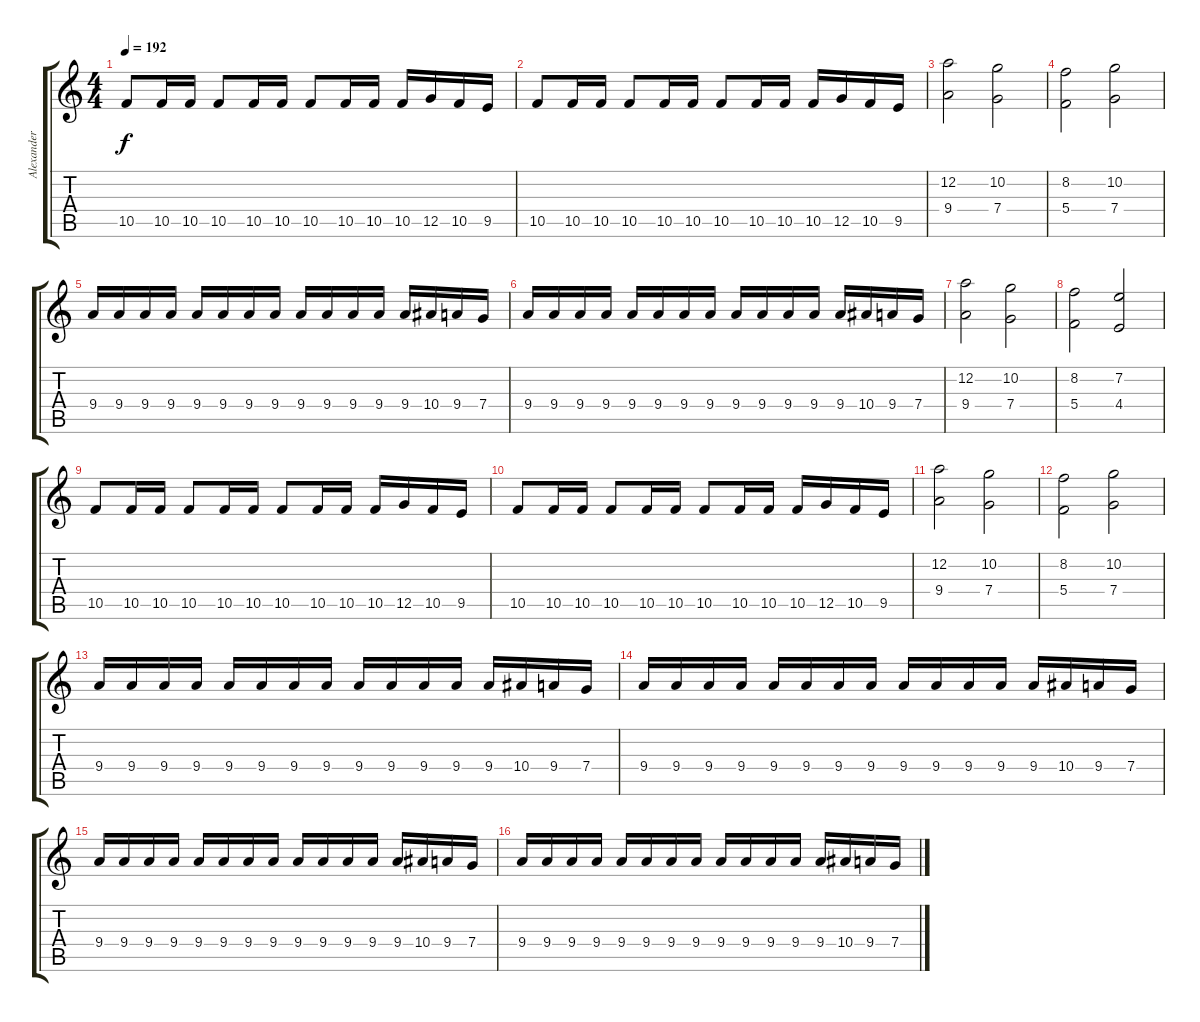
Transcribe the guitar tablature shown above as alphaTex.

\track ("Alexander Kuoppala" "Alexander ") {instrument distortionguitar}
\staff {score tabs}
\tuning (D4 A3 F3 C3 G2 D2) {hide}
\ts (4 4)
\tempo 192
\clef g2
\ks c
10.5.8{dy f} 10.5.16 10.5.16 10.5.8 10.5.16 10.5.16 10.5.8 10.5.16 10.5.16 10.5.16 12.5.16 10.5.16 9.5.16 |
10.5.8 10.5.16 10.5.16 10.5.8 10.5.16 10.5.16 10.5.8 10.5.16 10.5.16 10.5.16 12.5.16 10.5.16 9.5.16 |
(12.2 9.4).2 (10.2 7.4).2 |
(8.2 5.4).2 (10.2 7.4).2 |
9.4.16 9.4.16 9.4.16 9.4.16 9.4.16 9.4.16 9.4.16 9.4.16 9.4.16 9.4.16 9.4.16 9.4.16 9.4.16 10.4.16 9.4.16 7.4.16 |
9.4.16 9.4.16 9.4.16 9.4.16 9.4.16 9.4.16 9.4.16 9.4.16 9.4.16 9.4.16 9.4.16 9.4.16 9.4.16 10.4.16 9.4.16 7.4.16 |
(12.2 9.4).2 (10.2 7.4).2 |
(8.2 5.4).2 (7.2 4.4).2 |
10.5.8 10.5.16 10.5.16 10.5.8 10.5.16 10.5.16 10.5.8 10.5.16 10.5.16 10.5.16 12.5.16 10.5.16 9.5.16 |
10.5.8 10.5.16 10.5.16 10.5.8 10.5.16 10.5.16 10.5.8 10.5.16 10.5.16 10.5.16 12.5.16 10.5.16 9.5.16 |
(12.2 9.4).2 (10.2 7.4).2 |
(8.2 5.4).2 (10.2 7.4).2 |
9.4.16 9.4.16 9.4.16 9.4.16 9.4.16 9.4.16 9.4.16 9.4.16 9.4.16 9.4.16 9.4.16 9.4.16 9.4.16 10.4.16 9.4.16 7.4.16 |
9.4.16 9.4.16 9.4.16 9.4.16 9.4.16 9.4.16 9.4.16 9.4.16 9.4.16 9.4.16 9.4.16 9.4.16 9.4.16 10.4.16 9.4.16 7.4.16 |
9.4.16 9.4.16 9.4.16 9.4.16 9.4.16 9.4.16 9.4.16 9.4.16 9.4.16 9.4.16 9.4.16 9.4.16 9.4.16 10.4.16 9.4.16 7.4.16 |
9.4.16 9.4.16 9.4.16 9.4.16 9.4.16 9.4.16 9.4.16 9.4.16 9.4.16 9.4.16 9.4.16 9.4.16 9.4.16 10.4.16 9.4.16 7.4.16
